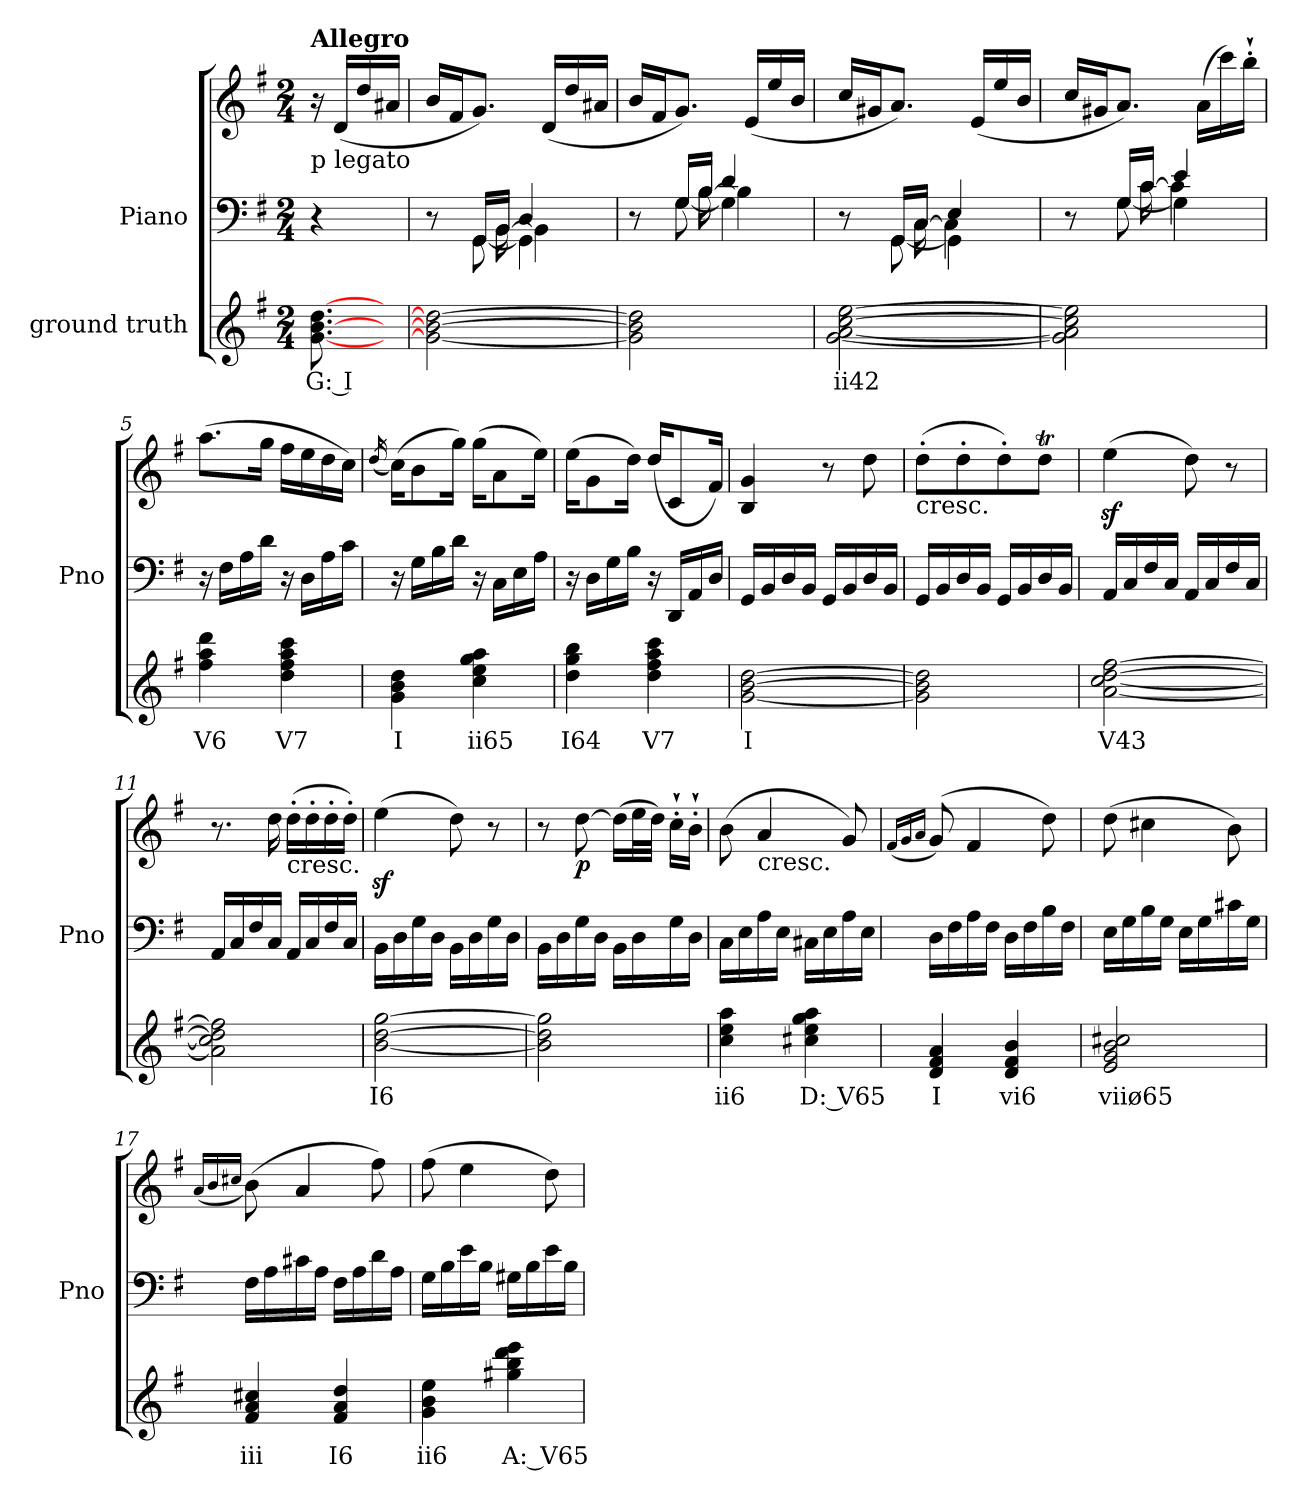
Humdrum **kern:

**kern	**text	**kern	**kern	**dynam
*part2	*part2	*part1	*part1	*part1
*staff3	*staff3	*staff2	*staff1	*staff1/2
*I"ground truth	*	*I"Piano	*	*
*	*	*I'Pno	*	*
*	*	*clefF4	*clefG2	*
*k[f#]	*	*k[f#]	*k[f#]	*
*G:	*	*G:	*G:	*
*M2/4	*	*M2/4	*M2/4	*
=	=	=	=	=
!	!	!	!LO:TX:b:t=p legato	!
!	!	!	!LO:TX:a:B:t=Allegro	!
[8.g [8.b [8.dd	G: I	4r	16r	.
.	.	.	(>16d/LL	.
.	.	.	16dd/	.
16ryy	.	.	16a#X/JJ	.
=1	=1	=1	=1	=1
*	*	*^	*^	*
*	*	*	*^	*	*^	*
2g_ 2b_ 2dd_	.	8r	8ryy	8.ryy	16b/LL	8ryy	8.ryy	.
.	.	.	.	.	16f#/J	.	.	.
.	.	16GG/LL	[8GG\	.	8.g/J)	4.ryy	.	.
.	.	16BB/JJ	.	[16BB\	.	.	4ryy	.
.	.	4D/	4GG\]	4BB\]	.	.	.	.
.	.	.	.	.	(<16d/LL	.	.	.
.	.	.	.	.	16dd/	.	.	.
.	.	.	.	.	16a#X/JJ	.	16ryy	.
=2	=2	=2	=2	=2	=2	=2	=2	=2
2g] 2b] 2dd]	.	8r	8ryy	8.ryy	16b/LL	8ryy	8.ryy	.
.	.	.	.	.	16f#/J	.	.	.
.	.	16G/LL	[8G\	.	8.g/J)	4.ryy	.	.
.	.	16B/JJ	.	[16B\	.	.	4ryy	.
.	.	4d/	4G\]	4B\]	.	.	.	.
.	.	.	.	.	(<16e/LL	.	.	.
.	.	.	.	.	16ee/	.	.	.
.	.	.	.	.	16b/JJ	.	16ryy	.
=3	=3	=3	=3	=3	=3	=3	=3	=3
[2g [2a [2cc [2ee	ii42	8r	8ryy	8.ryy	16cc/LL	8ryy	8.ryy	.
.	.	.	.	.	16g#X/J	.	.	.
.	.	16GG/LL	[8GG\	.	8.a/J)	4.ryy	.	.
.	.	16C/JJ	.	[16C\	.	.	4ryy	.
.	.	4E/	4GG\]	4C\]	.	.	.	.
.	.	.	.	.	(<16e/LL	.	.	.
.	.	.	.	.	16ee/	.	.	.
.	.	.	.	.	16b/JJ	.	16ryy	.
=4	=4	=4	=4	=4	=4	=4	=4	=4
2g] 2a] 2cc] 2ee]	.	8r	8ryy	8.ryy	16cc/LL	8ryy	8.ryy	.
.	.	.	.	.	16g#X/J	.	.	.
.	.	16G/LL	[8G\	.	8.a/J)	4.ryy	.	.
.	.	16c/JJ	.	[16c\	.	.	4ryy	.
.	.	4e/	4G\]	4c\]	.	.	.	.
.	.	.	.	.	(>16a\LL	.	.	.
.	.	.	.	.	16ccc\)	.	.	.
.	.	.	.	.	16bb'`\JJ	.	16ryy	.
*	*	*v	*v	*v	*	*	*	*
*	*	*	*v	*v	*v	*
!!LO:LB:g=z
=5	=5	=5	=5	=5
4ff# 4aa 4ddd	V6	16r	(>8.aa\L	.
.	.	16F#\LL	.	.
.	.	16A\	.	.
.	.	16d\JJ	16gg\Jk	.
4dd 4ff# 4aa 4ccc	V7	16r	16ff#\LL	.
.	.	16D\LL	16ee\	.
.	.	16A\	16dd\	.
.	.	16c\JJ	16cc\JJ)	.
=6	=6	=6	=6	=6
.	.	.	(<16qdd/	.
4g 4b 4dd	I	16r	(>16cc\KL)	.
.	.	16G\LL	8b\	.
.	.	16B\	.	.
.	.	16d\JJ	16gg\Jk)	.
4cc 4ee 4gg 4aa	ii65	16r	(>16gg\KL	.
.	.	16C\LL	8a\	.
.	.	16E\	.	.
.	.	16A\JJ	16ee\Jk)	.
=7	=7	=7	=7	=7
4dd 4gg 4bb	I64	16r	(>16ee\KL	.
.	.	16D\LL	8g\	.
.	.	16G\	.	.
.	.	16B\JJ	16dd\Jk)	.
4dd 4ff# 4aa 4ccc	V7	16r	(<16dd/KL	.
.	.	16DD/LL	8c/	.
.	.	16AA/	.	.
.	.	16D/JJ	16f#/Jk)	.
=8	=8	=8	=8	=8
[2g [2b [2dd	I	16GG/LL	4B/ 4g/	.
.	.	16BB/	.	.
.	.	16D/	.	.
.	.	16BB/JJ	.	.
.	.	16GG/LL	8r	.
.	.	16BB/	.	.
.	.	16D/	8dd\	.
.	.	16BB/JJ	.	.
=9	=9	=9	=9	=9
!	!	!	!LO:TX:b:t=cresc.	!
2g] 2b] 2dd]	.	16GG/LL	(<8dd'\L	.
.	.	16BB/	.	.
.	.	16D/	8dd'\	.
.	.	16BB/JJ	.	.
.	.	16GG/LL	8dd'\)	.
.	.	16BB/	.	.
.	.	16D/	8ddT\J	.
.	.	16BB/JJ	.	.
=10	=10	=10	=10	=10
[2a [2cc [2dd [2ff#	V43	16AA/LL	(>4eez<\	.
.	.	16C/	.	.
.	.	16F#/	.	.
.	.	16C/JJ	.	.
.	.	16AA/LL	8dd\)	.
.	.	16C/	.	.
.	.	16F#/	8r	.
.	.	16C/JJ	.	.
!!LO:LB:g=z
=11	=11	=11	=11	=11
2a] 2cc] 2dd] 2ff#]	.	16AA/LL	8.r	.
.	.	16C/	.	.
.	.	16F#/	.	.
.	.	16C/JJ	16dd\	.
!	!	!	!LO:TX:b:t=cresc.	!
.	.	16AA/LL	(>16dd'\LL	.
.	.	16C/	16dd'\	.
.	.	16F#/	16dd'\	.
.	.	16C/JJ	16dd'\JJ)	.
=12	=12	=12	=12	=12
[2b [2dd [2gg	I6	16BB\LL	(>4eez<\	.
.	.	16D\	.	.
.	.	16G\	.	.
.	.	16D\JJ	.	.
.	.	16BB\LL	8dd\)	.
.	.	16D\	.	.
.	.	16G\	8r	.
.	.	16D\JJ	.	.
=13	=13	=13	=13	=13
2b] 2dd] 2gg]	.	16BB\LL	8r	.
.	.	16D\	.	.
!	!	!	!	!LO:DY:b
.	.	16G\	[8dd\	p
.	.	16D\JJ	.	.
.	.	16BB\LL	(>16dd\LL]	.
.	.	16D\	32ee\L	.
.	.	.	32dd\JJJ)	.
.	.	16G\	16cc'`\LL	.
.	.	16D\JJ	16b'`\JJ	.
=14	=14	=14	=14	=14
4cc 4ee 4aa	ii6	16C\LL	(>8b\	.
.	.	16E\	.	.
!	!	!	!LO:TX:b:t=cresc.	!
.	.	16A\	4a/	.
.	.	16E\JJ	.	.
4cc#X 4ee 4gg 4aa	D: V65	16C#X\LL	.	.
.	.	16E\	.	.
.	.	16A\	8g/)	.
.	.	16E\JJ	.	.
=15	=15	=15	=15	=15
.	.	.	(<16qf#/LL	.
.	.	.	16qg/	.
.	.	.	16qa/JJ	.
4d 4f# 4a	I	16D\LL	(>8g/)	.
.	.	16F#\	.	.
.	.	16A\	4f#/	.
.	.	16F#\JJ	.	.
4d 4f# 4b	vi6	16D\LL	.	.
.	.	16F#\	.	.
.	.	16B\	8dd\)	.
.	.	16F#\JJ	.	.
!!LO:LB:g=z
=16	=16	=16	=16	=16
2e 2g 2b 2cc#X	viiø65	16E\LL	(>8dd\	.
.	.	16G\	.	.
.	.	16B\	4cc#X\	.
.	.	16G\JJ	.	.
.	.	16E\LL	.	.
.	.	16G\	.	.
.	.	16c#X\	8b\)	.
.	.	16G\JJ	.	.
=17	=17	=17	=17	=17
.	.	.	(<16qa/LL	.
.	.	.	16qb/	.
.	.	.	16qcc#X/JJ	.
4f# 4a 4cc#X	iii	16F#\LL	(>8b\)	.
.	.	16A\	.	.
.	.	16c#X\	4a/	.
.	.	16A\JJ	.	.
4f# 4a 4dd	I6	16F#\LL	.	.
.	.	16A\	.	.
.	.	16d\	8ff#\)	.
.	.	16A\JJ	.	.
=18	=18	=18	=18	=18
4g 4b 4ee	ii6	16G\LL	(>8ff#\	.
.	.	16B\	.	.
.	.	16e\	4ee\	.
.	.	16B\JJ	.	.
4gg#X 4bb 4ddd 4eee	A: V65	16G#X\LL	.	.
.	.	16B\	.	.
.	.	16e\	8dd\)	.
.	.	16B\JJ	.	.
=	=	=	=	=
*-	*-	*-	*-	*-
